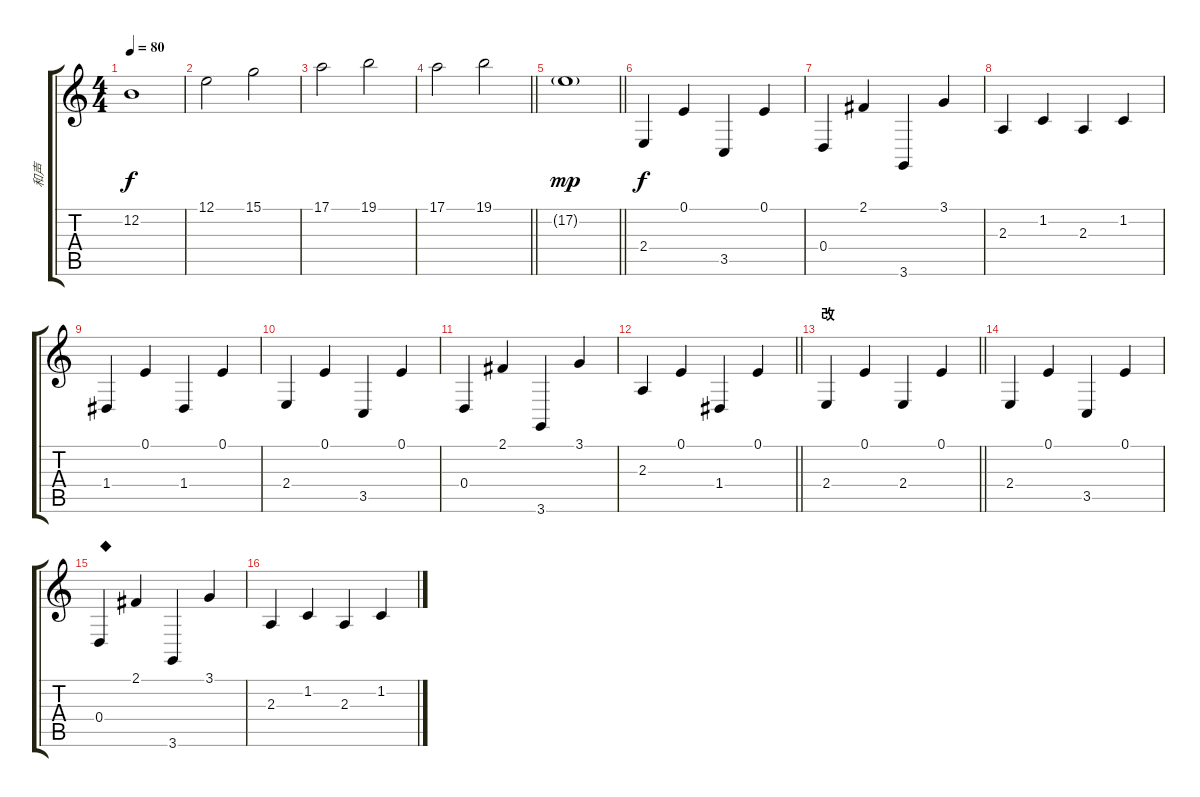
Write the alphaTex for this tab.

\track ("和声" "和声") {instrument stringensemble2}
\staff {score tabs}
\tuning (E4 B3 G3 D3 A2 E2) {hide}
\ts (4 4)
\tempo 80
\clef g2
\ks c
12.2.1{dy f} |
12.1.2 15.1.2 |
17.1.2 19.1.2 |
\barLineRight lightlight
17.1.2 19.1.2 |
\barLineRight lightlight
17.2{g}.1{dy mp} |
2.4.4{dy f} 0.1.4 3.5.4 0.1.4 |
0.4.4 2.1.4 3.6.4 3.1.4 |
2.3.4 1.2.4 2.3.4 1.2.4 |
1.4.4 0.1.4 1.4.4 0.1.4 |
2.4.4 0.1.4 3.5.4 0.1.4 |
0.4.4 2.1.4 3.6.4 3.1.4 |
\barLineRight lightlight
2.3.4 0.1.4 1.4.4 0.1.4 |
\section ("" "改")
\barLineRight lightlight
2.4.4 0.1.4 2.4.4 0.1.4 |
2.4.4 0.1.4 3.5.4 0.1.4 |
0.4.4{txt "◆"} 2.1.4 3.6.4 3.1.4 |
2.3.4 1.2.4 2.3.4 1.2.4
